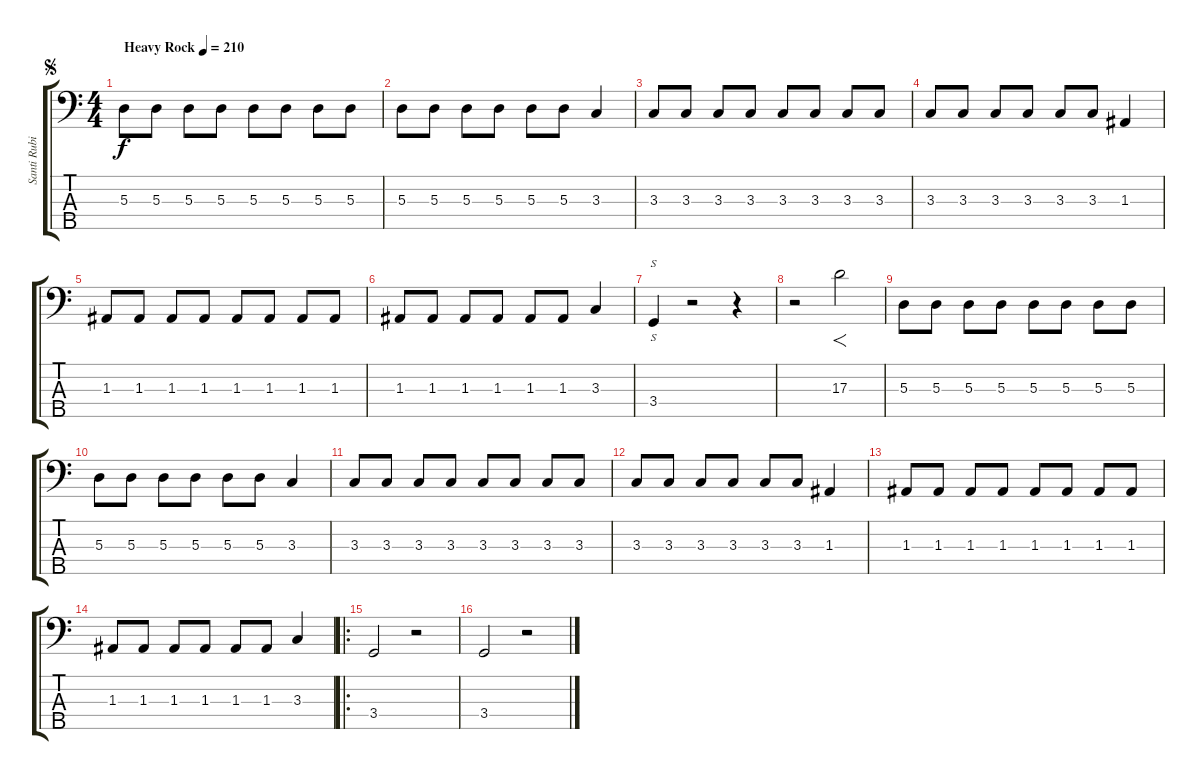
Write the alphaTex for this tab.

\track ("Santi Rubio" "Santi Rubi") {solo instrument electricbassfinger}
\staff {score tabs}
\tuning (G2 D2 A1 E1 B0) {hide}
\ts (4 4)
\jump segno
\tempo (210 "Heavy Rock")
\clef f4
\ks c
5.3.8{dy f instrument electricbassfinger} 5.3.8 5.3.8 5.3.8 5.3.8 5.3.8 5.3.8 5.3.8 |
5.3.8 5.3.8 5.3.8 5.3.8 5.3.8 5.3.8 3.3.4 |
3.3.8 3.3.8 3.3.8 3.3.8 3.3.8 3.3.8 3.3.8 3.3.8 |
3.3.8 3.3.8 3.3.8 3.3.8 3.3.8 3.3.8 1.3.4 |
1.3.8 1.3.8 1.3.8 1.3.8 1.3.8 1.3.8 1.3.8 1.3.8 |
1.3.8 1.3.8 1.3.8 1.3.8 1.3.8 1.3.8 3.3.4 |
3.4.4{s} r.2 r.4 |
r.2 17.3.2{f} |
5.3.8 5.3.8 5.3.8 5.3.8 5.3.8 5.3.8 5.3.8 5.3.8 |
5.3.8 5.3.8 5.3.8 5.3.8 5.3.8 5.3.8 3.3.4 |
3.3.8 3.3.8 3.3.8 3.3.8 3.3.8 3.3.8 3.3.8 3.3.8 |
3.3.8 3.3.8 3.3.8 3.3.8 3.3.8 3.3.8 1.3.4 |
1.3.8 1.3.8 1.3.8 1.3.8 1.3.8 1.3.8 1.3.8 1.3.8 |
1.3.8 1.3.8 1.3.8 1.3.8 1.3.8 1.3.8 3.3.4 |
\ro
3.4.2 r.2 |
3.4.2 r.2
